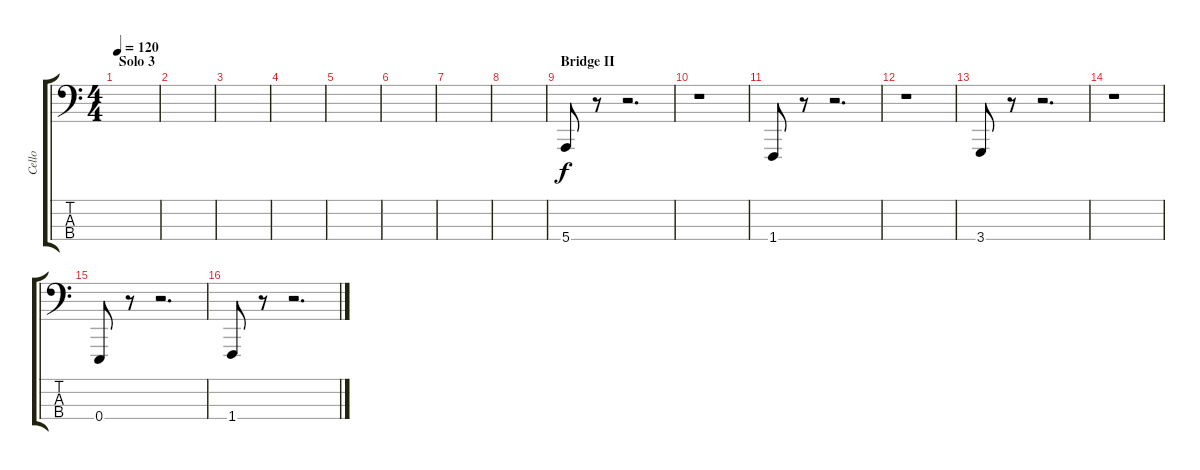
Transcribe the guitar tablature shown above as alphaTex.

\track ("Cello" "Cello") {instrument cello}
\staff {score tabs}
\tuning (G2 D2 A1 E1) {hide}
\ts (4 4)
\section ("" "Solo 3")
\tempo 120
\clef f4
\ks c
|
|
|
|
|
|
|
|
\section ("" "Bridge II")
5.4.8 r.8 r.2{d} |
r.1 |
1.4.8 r.8 r.2{d} |
r.1 |
3.4.8 r.8 r.2{d} |
r.1 |
0.4.8 r.8 r.2{d} |
1.4.8 r.8 r.2{d}
